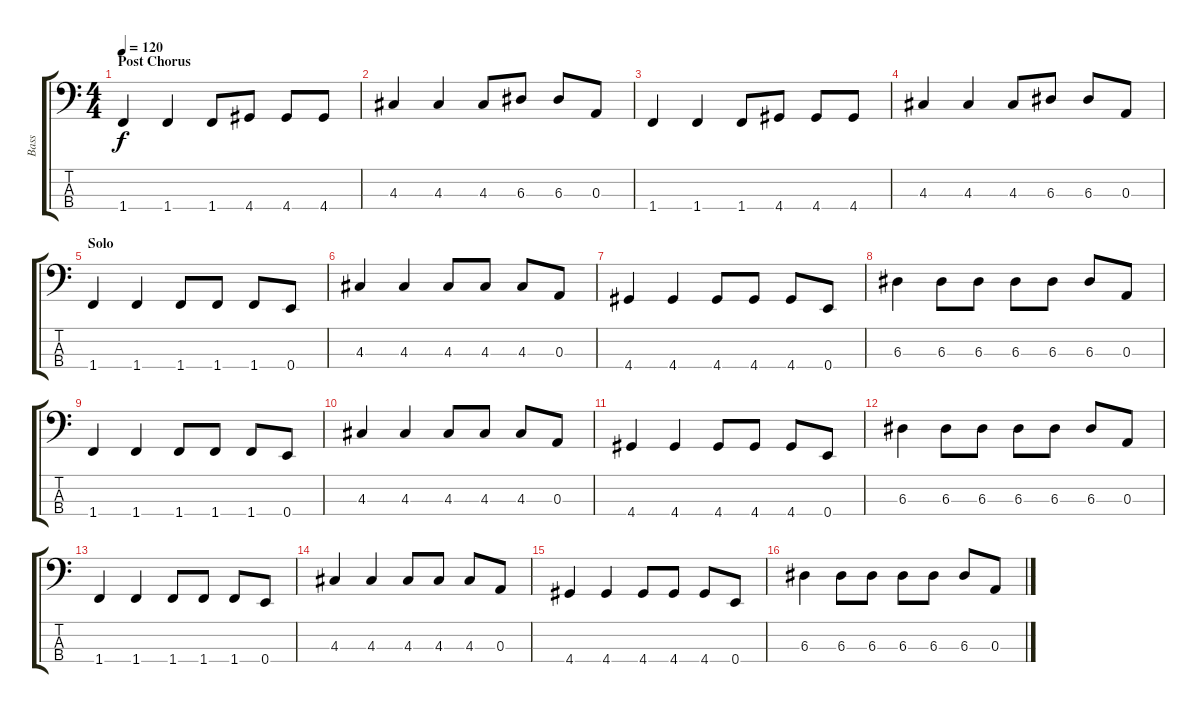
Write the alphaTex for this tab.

\track ("Bass" "Bass") {instrument electricbassfinger}
\staff {score tabs}
\tuning (G2 D2 A1 E1) {hide}
\ts (4 4)
\section ("" "Post Chorus")
\tempo 120
\clef f4
\ks c
1.4.4{dy f} 1.4.4 1.4.8 4.4.8 4.4.8 4.4.8 |
4.3.4 4.3.4 4.3.8 6.3.8 6.3.8 0.3.8 |
1.4.4 1.4.4 1.4.8 4.4.8 4.4.8 4.4.8 |
4.3.4 4.3.4 4.3.8 6.3.8 6.3.8 0.3.8 |
\section ("" "Solo")
1.4.4 1.4.4 1.4.8 1.4.8 1.4.8 0.4.8 |
4.3.4 4.3.4 4.3.8 4.3.8 4.3.8 0.3.8 |
4.4.4 4.4.4 4.4.8 4.4.8 4.4.8 0.4.8 |
6.3.4 6.3.8 6.3.8 6.3.8 6.3.8 6.3.8 0.3.8 |
1.4.4 1.4.4 1.4.8 1.4.8 1.4.8 0.4.8 |
4.3.4 4.3.4 4.3.8 4.3.8 4.3.8 0.3.8 |
4.4.4 4.4.4 4.4.8 4.4.8 4.4.8 0.4.8 |
6.3.4 6.3.8 6.3.8 6.3.8 6.3.8 6.3.8 0.3.8 |
1.4.4 1.4.4 1.4.8 1.4.8 1.4.8 0.4.8 |
4.3.4 4.3.4 4.3.8 4.3.8 4.3.8 0.3.8 |
4.4.4 4.4.4 4.4.8 4.4.8 4.4.8 0.4.8 |
6.3.4 6.3.8 6.3.8 6.3.8 6.3.8 6.3.8 0.3.8
